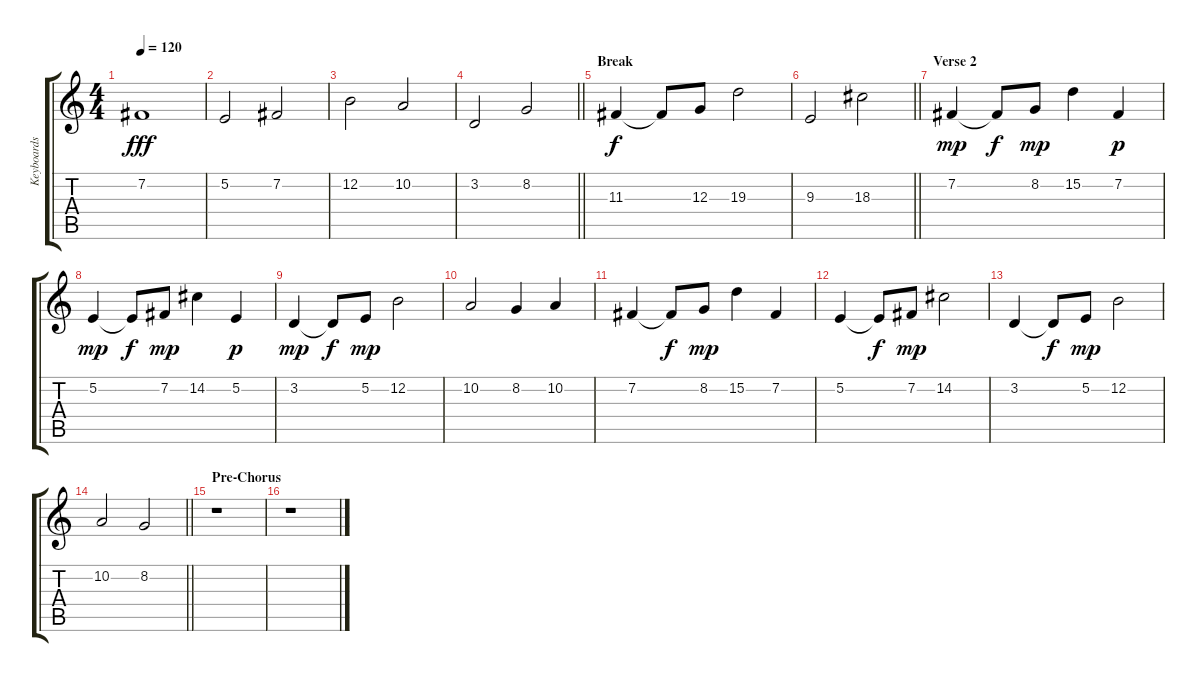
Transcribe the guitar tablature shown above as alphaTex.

\track ("Keyboards" "Keyboards") {instrument stringensemble1}
\staff {score tabs}
\tuning (E4 B3 G3 D3 A2 E2) {hide}
\ts (4 4)
\tempo 120
\clef g2
\ks c
7.2.1{dy fff} |
5.2.2 7.2.2 |
12.2.2 10.2.2 |
\barLineRight lightlight
3.2.2 8.2.2 |
\section ("" "Break")
11.3.4{dy f} 11.3{t}.8 12.3.8 19.3.2 |
\barLineRight lightlight
9.3.2 18.3.2 |
\section ("" "Verse 2")
7.2.4{dy mp instrument pad1newage} 7.2{t}.8{dy f} 8.2.8{dy mp} 15.2.4 7.2.4{dy p} |
5.2.4{dy mp} 5.2{t}.8{dy f} 7.2.8{dy mp} 14.2.4 5.2.4{dy p} |
3.2.4{dy mp} 3.2{t}.8{dy f} 5.2.8{dy mp} 12.2.2 |
10.2.2 8.2.4 10.2.4 |
7.2.4 7.2{t}.8{dy f} 8.2.8{dy mp} 15.2.4 7.2.4 |
5.2.4 5.2{t}.8{dy f} 7.2.8{dy mp} 14.2.2 |
3.2.4 3.2{t}.8{dy f} 5.2.8{dy mp} 12.2.2 |
\barLineRight lightlight
10.2.2 8.2.2 |
\section ("" "Pre-Chorus")
r.1 |
r.1
